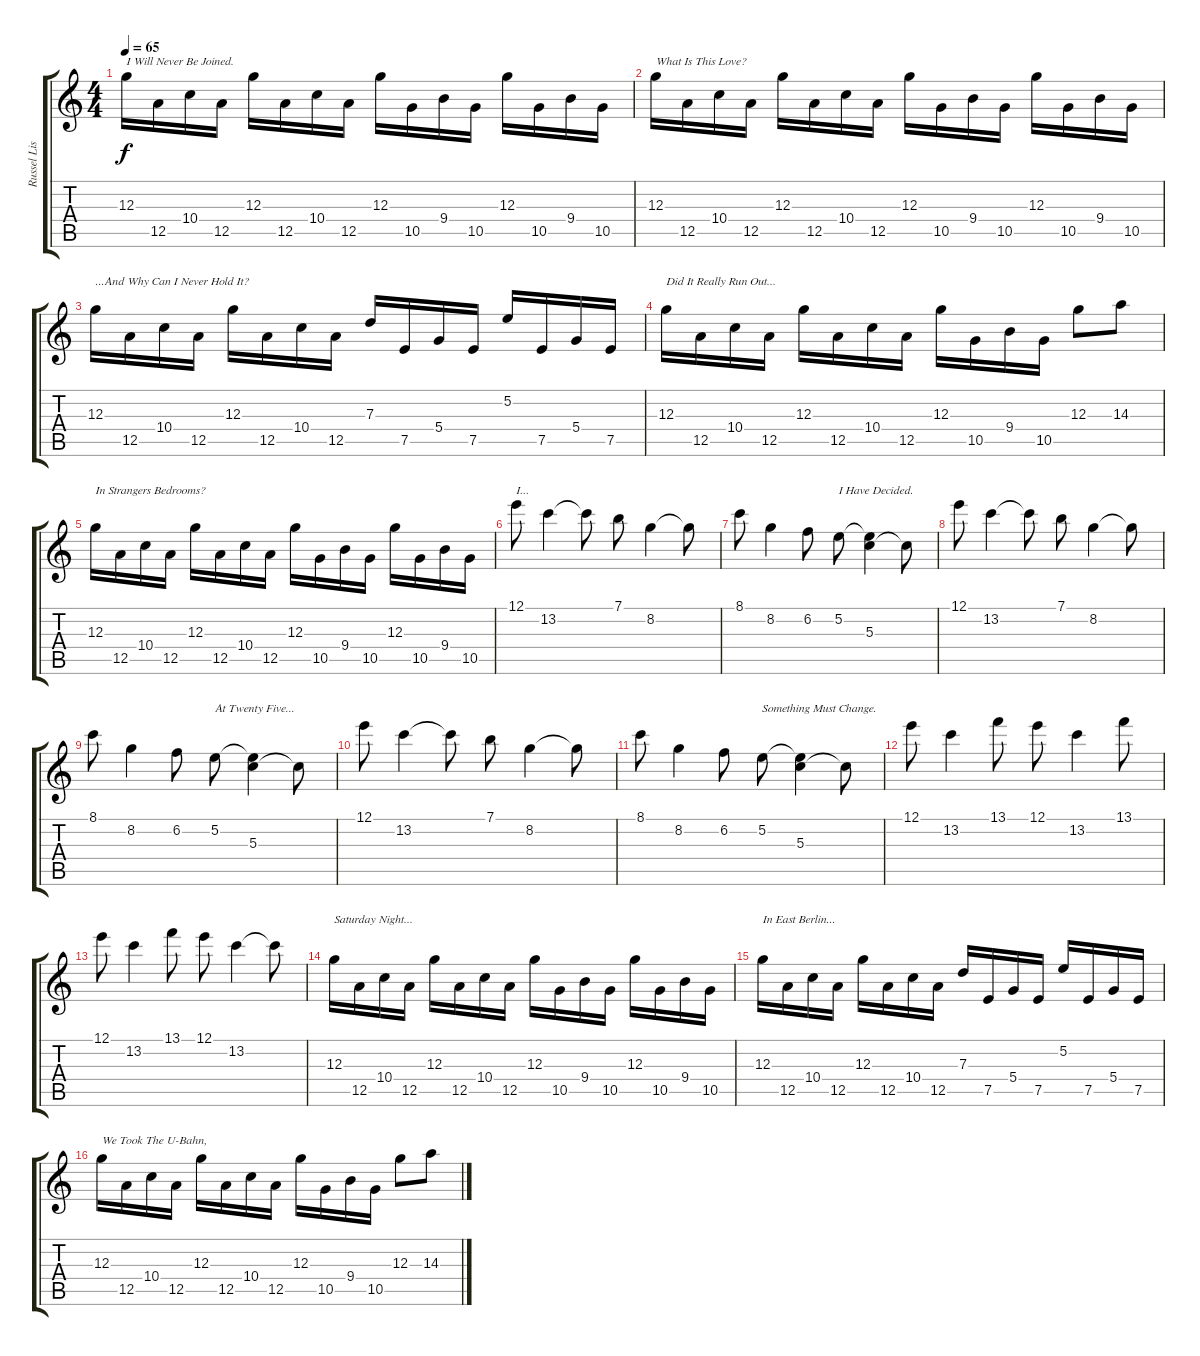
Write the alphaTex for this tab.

\track ("Russel Lissack" "Russel Lis") {instrument electricguitarjazz}
\staff {score tabs}
\tuning (E4 B3 G3 D3 A2 E2) {hide}
\ts (4 4)
\tempo 65
\clef g2
\ks c
12.3.16{txt "I Will Never Be Joined." dy f} 12.5.16 10.4.16 12.5.16 12.3.16 12.5.16 10.4.16 12.5.16 12.3.16 10.5.16 9.4.16 10.5.16 12.3.16 10.5.16 9.4.16 10.5.16 |
12.3.16{txt "What Is This Love?"} 12.5.16 10.4.16 12.5.16 12.3.16 12.5.16 10.4.16 12.5.16 12.3.16 10.5.16 9.4.16 10.5.16 12.3.16 10.5.16 9.4.16 10.5.16 |
12.3.16{txt "...And Why Can I Never Hold It?"} 12.5.16 10.4.16 12.5.16 12.3.16 12.5.16 10.4.16 12.5.16 7.3.16 7.5.16 5.4.16 7.5.16 5.2.16 7.5.16 5.4.16 7.5.16 |
12.3.16{txt "Did It Really Run Out..."} 12.5.16 10.4.16 12.5.16 12.3.16 12.5.16 10.4.16 12.5.16 12.3.16 10.5.16 9.4.16 10.5.16 12.3.8 14.3.8 |
12.3.16{txt "In Strangers Bedrooms?"} 12.5.16 10.4.16 12.5.16 12.3.16 12.5.16 10.4.16 12.5.16 12.3.16 10.5.16 9.4.16 10.5.16 12.3.16 10.5.16 9.4.16 10.5.16 |
12.1.8{txt "I..."} 13.2.4 13.2{t}.8 7.1.8 8.2.4 8.2{t}.8 |
8.1.8 8.2.4 6.2.8 5.2.8{txt "I Have Decided."} (5.2{t} 5.3).4 5.3{t}.8 |
12.1.8 13.2.4 13.2{t}.8 7.1.8 8.2.4 8.2{t}.8 |
8.1.8 8.2.4 6.2.8 5.2.8{txt "At Twenty Five..."} (5.2{t} 5.3).4 5.3{t}.8 |
12.1.8 13.2.4 13.2{t}.8 7.1.8 8.2.4 8.2{t}.8 |
8.1.8 8.2.4 6.2.8 5.2.8{txt "Something Must Change."} (5.2{t} 5.3).4 5.3{t}.8 |
12.1.8 13.2.4 13.1.8 12.1.8 13.2.4 13.1.8 |
12.1.8 13.2.4 13.1.8 12.1.8 13.2.4 13.2{t}.8 |
12.3.16{txt "Saturday Night..."} 12.5.16 10.4.16 12.5.16 12.3.16 12.5.16 10.4.16 12.5.16 12.3.16 10.5.16 9.4.16 10.5.16 12.3.16 10.5.16 9.4.16 10.5.16 |
12.3.16{txt "In East Berlin..."} 12.5.16 10.4.16 12.5.16 12.3.16 12.5.16 10.4.16 12.5.16 7.3.16 7.5.16 5.4.16 7.5.16 5.2.16 7.5.16 5.4.16 7.5.16 |
12.3.16{txt "We Took The U-Bahn,"} 12.5.16 10.4.16 12.5.16 12.3.16 12.5.16 10.4.16 12.5.16 12.3.16 10.5.16 9.4.16 10.5.16 12.3.8 14.3.8
